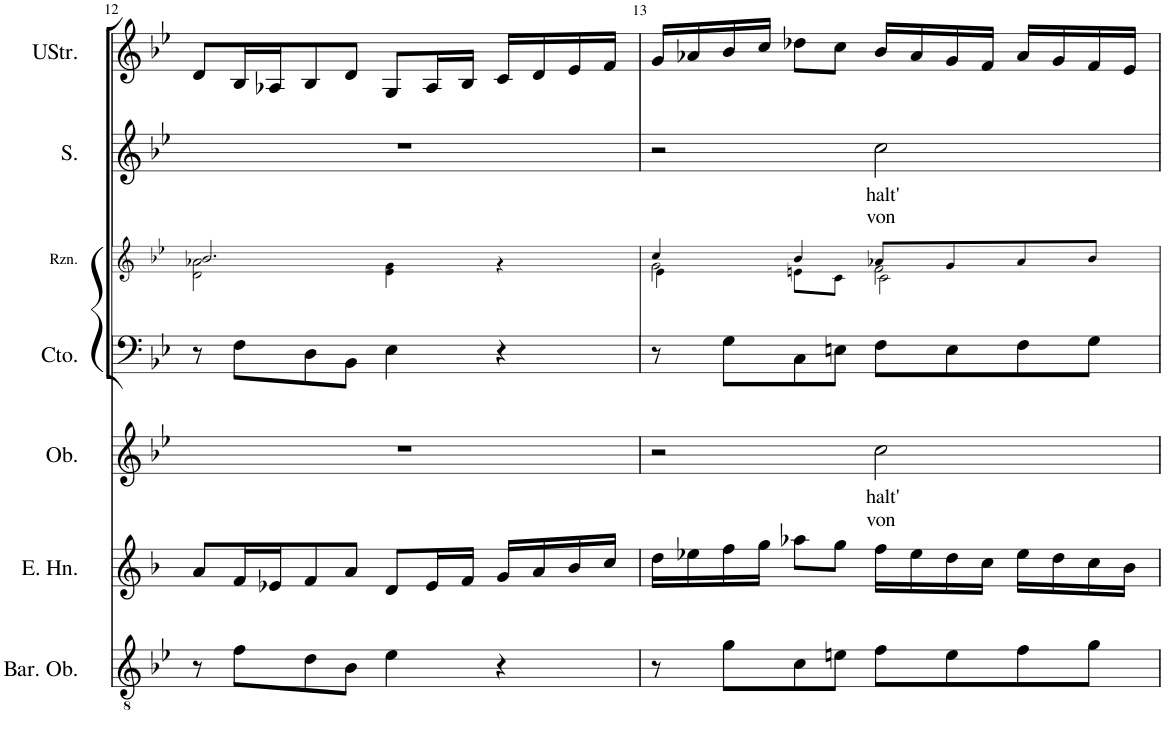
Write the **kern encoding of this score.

**kern	**kern	**kern	**text	**text	**kern	**kern	**kern	**text	**text	**kern
*part7	*part6	*part5	*part5	*part5	*part4	*part3	*part2	*part2	*part2	*part1
*staff7	*staff6	*staff5	*staff5	*staff5	*staff4	*staff3	*staff2	*staff2	*staff2	*staff1
*I"Baritone Oboe	*I"English Horn	*I"Oboe	*	*	*I"Continuo	*I"Realization	*I"Soprano	*	*	*I"Strings
*I'Bar. Ob.	*I'E. Hn.	*I'Ob.	*	*	*I'Cto.	*I'Rzn.	*I'S.	*	*	*
!!LO:PB:g=z
*clefGv2	*clefG2	*clefG2	*	*	*clefF4	*clefG2	*clefG2	*	*	*clefG2
*	*Trd4c7	*	*	*	*	*	*	*	*	*
*k[b-e-]	*k[b-]	*k[b-e-]	*	*	*k[b-e-]	*k[b-e-]	*k[b-e-]	*	*	*k[b-e-]
*M4/4	*M4/4	*M4/4	*	*	*M4/4	*M4/4	*M4/4	*	*	*M4/4
*met(c)	*met(c)	*met(c)	*	*	*met(c)	*met(c)	*met(c)	*	*	*met(c)
=12	=12	=12	=12	=12	=12	=12	=12	=12	=12	=12
*	*	*	*	*	*	*^	*	*	*	*
8r	8a/L	1r	.	.	8r	2.b-/	2d\ 2a-X\	1r	.	.	8d/L
8f\L	16f/L	.	.	.	8F\L	.	.	.	.	.	16B-/L
.	16e-X/J	.	.	.	.	.	.	.	.	.	16A-X/J
8d\	8f/	.	.	.	8D\	.	.	.	.	.	8B-/
8B-\J	8a/J	.	.	.	8BB-\J	.	.	.	.	.	8d/J
4e-\	8d/L	.	.	.	4E-\	.	4e-\ 4g\	.	.	.	8G/L
.	16e-/L	.	.	.	.	.	.	.	.	.	16A-/L
.	16f/JJ	.	.	.	.	.	.	.	.	.	16B-/JJ
4r	16g/LL	.	.	.	4r	4ryy	4r	.	.	.	16c/LL
.	16a/	.	.	.	.	.	.	.	.	.	16d/
.	16b-/	.	.	.	.	.	.	.	.	.	16e-/
.	16cc/JJ	.	.	.	.	.	.	.	.	.	16f/JJ
=13	=13	=13	=13	=13	=13	=13	=13	=13	=13	=13	=13
*	*	*	*	*	*	*	*^	*	*	*	*
8r	16dd\LL	2r	.	.	8r	4cc/	2g\	4e-\	2r	.	.	16g/LL
.	16ee-X\	.	.	.	.	.	.	.	.	.	.	16a-X/
8g\L	16ff\	.	.	.	8G\L	.	.	.	.	.	.	16b-/
.	16gg\JJ	.	.	.	.	.	.	.	.	.	.	16cc/JJ
8c\	8aa-X\L	.	.	.	8C\	4b-/	.	8en\L	.	.	.	8dd-X\L
8en\J	8gg\J	.	.	.	8En\J	.	.	8c\J	.	.	.	8cc\J
!	!	!	!LO:LY:b	!LO:LY:b	!	!	!	!	!	!LO:LY:b	!LO:LY:b	!
8f\L	16ff\LL	2cc\	halt'	von	8F\L	8a-X/L	2f\	2c\	2cc\	halt'	von	16b-/LL
.	16ee-\	.	.	.	.	.	.	.	.	.	.	16a-/
8e\	16dd\	.	.	.	8E\	8g/	.	.	.	.	.	16g/
.	16cc\JJ	.	.	.	.	.	.	.	.	.	.	16f/JJ
8f\	16ee-\LL	.	.	.	8F\	8a-/	.	.	.	.	.	16a-/LL
.	16dd\	.	.	.	.	.	.	.	.	.	.	16g/
8g\J	16cc\	.	.	.	8G\J	8b-/J	.	.	.	.	.	16f/
.	16b-\JJ	.	.	.	.	.	.	.	.	.	.	16e-/JJ
*	*	*	*	*	*	*v	*v	*v	*	*	*	*
=	=	=	=	=	=	=	=	=	=	=
*-	*-	*-	*-	*-	*-	*-	*-	*-	*-	*-
